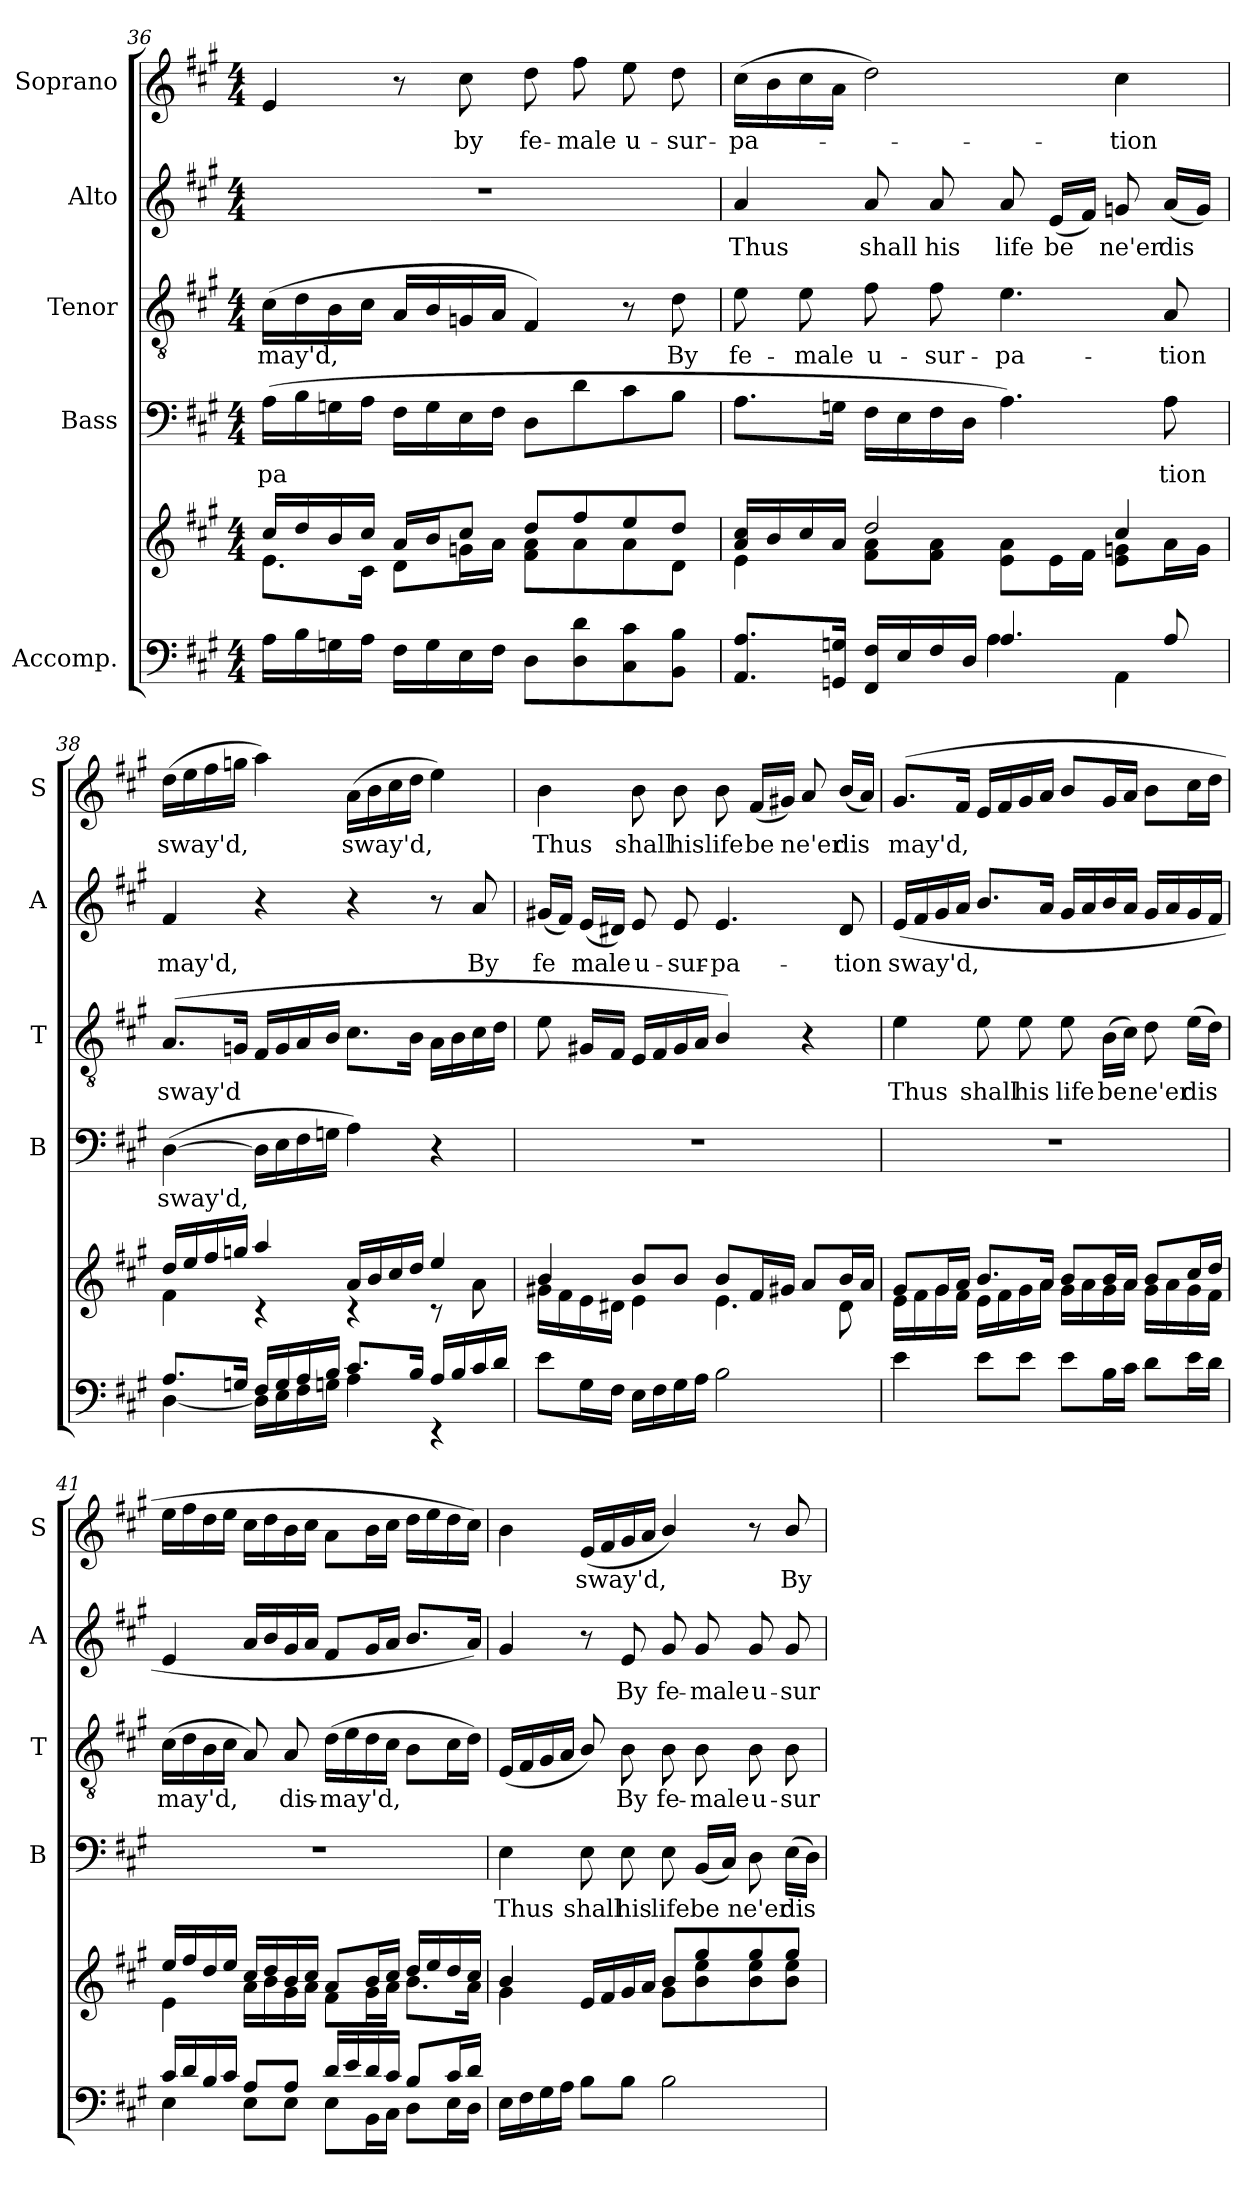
**kern	**kern	**kern	**text	**kern	**text	**kern	**text	**kern	**text
*part5	*part5	*part4	*part4	*part3	*part3	*part2	*part2	*part1	*part1
*staff6	*staff5	*staff4	*staff4	*staff3	*staff3	*staff2	*staff2	*staff1	*staff1
*I"Accomp.	*	*I"Bass	*	*I"Tenor	*	*I"Alto	*	*I"Soprano	*
*	*	*I'B	*	*I'T	*	*I'A	*	*I'S	*
!!LO:LB:g=z
*clefF4	*clefG2	*clefF4	*	*clefGv2	*	*clefG2	*	*clefG2	*
*k[f#c#g#]	*k[f#c#g#]	*k[f#c#g#]	*	*k[f#c#g#]	*	*k[f#c#g#]	*	*k[f#c#g#]	*
*A:	*A:	*A:	*	*A:	*	*A:	*	*A:	*
*M4/4	*M4/4	*M4/4	*	*M4/4	*	*M4/4	*	*M4/4	*
=36	=36	=36	=36	=36	=36	=36	=36	=36	=36
*^	*^	*	*	*	*	*	*	*	*
!	!	!	!	!	!LO:LY:b	!	!LO:LY:b	!	!	!	!
1ryy	16A\LL	16cc#/LL	8.e\L	(>16A\LL	-pa­	(>16c#\LL	-may'd,	1r	.	4e/	.
.	16B\	16dd/	.	16B\	.	16d\	.	.	.	.	.
.	16Gn\	16b/	.	16Gn\	.	16B\	.	.	.	.	.
.	16A\JJ	16cc#/JJ	16c#\Jk	16A\JJ	.	16c#\JJ	.	.	.	.	.
.	16F#\LL	16a/LL	8d\L	16F#\LL	.	16A/LL	.	.	.	8r	.
.	16G\	16b/J	.	16G\	.	16B/	.	.	.	.	.
!	!	!	!	!	!	!	!	!	!	!	!LO:LY:b
.	16E\	8cc#/J	16gn\L	16E\	.	16Gn/	.	.	.	8cc#\	by
.	16F#\JJ	.	16a\JJ	16F#\JJ	.	16A/JJ	.	.	.	.	.
!	!	!	!	!	!	!	!	!	!	!	!LO:LY:b
.	8D\L	8dd/L	8f#\ 8a\L	8D\L	.	4F#/)	.	.	.	8dd\	fe-
!	!	!	!	!	!	!	!	!	!	!	!LO:LY:b
.	8D\ 8d\	8ff#/	8a\	8d\	.	.	.	.	.	8ff#\	-male
!	!	!	!	!	!	!	!	!	!	!	!LO:LY:b
.	8C#\ 8c#\	8ee/	8a\	8c#\	.	8r	.	.	.	8ee\	u-
!	!	!	!	!	!	!	!LO:LY:b	!	!	!	!LO:LY:b
.	8BB\ 8B\J	8dd/J	8d\J	8B\J	.	8d\	By	.	.	8dd\	-sur-
=37	=37	=37	=37	=37	=37	=37	=37	=37	=37	=37	=37
!	!	!	!	!	!	!	!LO:LY:b	!	!LO:LY:b	!	!LO:LY:b
8.AA/ 8.A/L	2ryy	16a/ 16cc#/LL	4e\	8.A\L	.	8e\	fe-	4a/	Thus	(>16cc#\LL	-pa-
.	.	16b/	.	.	.	.	.	.	.	16b\	.
!	!	!	!	!	!	!	!LO:LY:b	!	!	!	!
.	.	16cc#/	.	.	.	8e\	-male	.	.	16cc#\	.
16GGn/ 16Gn/Jk	.	16a/JJ	.	16Gn\Jk	.	.	.	.	.	16a\JJ	.
!	!	!	!	!	!	!	!LO:LY:b	!	!LO:LY:b	!	!
16FF#/ 16F#/LL	.	2dd/	8f#\ 8a\L	16F#\LL	.	8f#\	u-	8a/	shall	2dd\)	.
16E/	.	.	.	16E\	.	.	.	.	.	.	.
!	!	!	!	!	!	!	!LO:LY:b	!	!LO:LY:b	!	!
16F#/	.	.	8f#\ 8a\J	16F#\	.	8f#\	-sur-	8a/	his	.	.
16D/JJ	.	.	.	16D\JJ	.	.	.	.	.	.	.
!	!	!	!	!	!	!	!LO:LY:b	!	!LO:LY:b	!	!
4.A/	4A\	.	8e\ 8a\L	4.A\)	.	4.e\	-pa-	8a/	life	.	.
!	!	!	!	!	!	!	!	!	!LO:LY:b	!	!
.	.	.	16e\L	.	.	.	.	(<16e/LL	be	.	.
.	.	.	16f#\JJ	.	.	.	.	16f#/JJ)	.	.	.
!	!	!	!	!	!	!	!	!	!LO:LY:b	!	!LO:LY:b
.	4AA\	4cc#/	8e\ 8gn\L	.	.	.	.	8gn/	ne'er	4cc#\	-tion
!	!	!	!	!	!LO:LY:b	!	!LO:LY:b	!	!LO:LY:b	!	!
8A/	.	.	16a\L	8A\	tion	8A/	-tion	(<16a/LL	dis­	.	.
.	.	.	16g\JJ	.	.	.	.	16g/JJ)	.	.	.
!!LO:LB:g=z
=38	=38	=38	=38	=38	=38	=38	=38	=38	=38	=38	=38
!	!	!	!	!	!LO:LY:b	!	!LO:LY:b	!	!LO:LY:b	!	!LO:LY:b
8.A/L	[<4D\	16dd/LL	4f#\	(>[4D\	sway'd,	(<8.A/L	sway'd	4f#/	may'd,	(>16dd\LL	sway'd,
.	.	16ee/	.	.	.	.	.	.	.	16ee\	.
.	.	16ff#/	.	.	.	.	.	.	.	16ff#\	.
16Gn/Jk	.	16ggn/JJ	.	.	.	16Gn/Jk	.	.	.	16ggn\JJ	.
16F#/LL	16D\LL]	4aa/	4rc	16D\LL]	.	16F#/LL	.	4r	.	4aa\)	.
16G/	16E\	.	.	16E\	.	16G/	.	.	.	.	.
16A/	16F#\	.	.	16F#\	.	16A/	.	.	.	.	.
16B/JJ	16Gn\JJ	.	.	16Gn\JJ	.	16B/JJ	.	.	.	.	.
!	!	!	!	!	!	!	!	!	!	!	!LO:LY:b
8.c#/L	4A\	16a/LL	4rc	4A\)	.	8.c#\L	.	4r	.	(>16a\LL	sway'd,
.	.	16b/	.	.	.	.	.	.	.	16b\	.
.	.	16cc#/	.	.	.	.	.	.	.	16cc#\	.
16B/Jk	.	16dd/JJ	.	.	.	16B\Jk	.	.	.	16dd\JJ	.
16A/LL	4rEE	4ee/	8rc	4r	.	16A\LL	.	8r	.	4ee\)	.
16B/	.	.	.	.	.	16B\	.	.	.	.	.
!	!	!	!	!	!	!	!	!	!LO:LY:b	!	!
16c#/	.	.	8a\	.	.	16c#\	.	8a/	By	.	.
16d/JJ	.	.	.	.	.	16d\JJ	.	.	.	.	.
=39	=39	=39	=39	=39	=39	=39	=39	=39	=39	=39	=39
!	!	!	!	!	!	!	!	!	!LO:LY:b	!	!LO:LY:b
8e\L	1ryy	4b/	16g#X\LL	1r	.	8e\	.	(<16g#X/LL	fe­	4b\	Thus
.	.	.	16f#\	.	.	.	.	16f#/JJ)	.	.	.
!	!	!	!	!	!	!	!	!	!LO:LY:b	!	!
16G#\L	.	.	16e\	.	.	16G#X/LL	.	(<16e/LL	male	.	.
16F#\JJ	.	.	16d#X\JJ	.	.	16F#/JJ	.	16d#X/JJ)	.	.	.
!	!	!	!	!	!	!	!	!	!LO:LY:b	!	!LO:LY:b
16E\LL	.	8b/L	4e\	.	.	16E/LL	.	8e/	u-	8b\	shall
16F#\	.	.	.	.	.	16F#/	.	.	.	.	.
!	!	!	!	!	!	!	!	!	!LO:LY:b	!	!LO:LY:b
16G#\	.	8b/J	.	.	.	16G#/	.	8e/	-sur-	8b\	his
16A\JJ	.	.	.	.	.	16A/JJ	.	.	.	.	.
!	!	!	!	!	!	!	!	!	!LO:LY:b	!	!LO:LY:b
2B\	.	8b/L	4.e\	.	.	4B/)	.	4.e/	-pa-	8b\	life
!	!	!	!	!	!	!	!	!	!	!	!LO:LY:b
.	.	16f#/L	.	.	.	.	.	.	.	(<16f#/LL	be
.	.	16g#X/JJ	.	.	.	.	.	.	.	16g#X/JJ)	.
!	!	!	!	!	!	!	!	!	!	!	!LO:LY:b
.	.	8a/L	.	.	.	4r	.	.	.	8a/	ne'er
!	!	!	!	!	!	!	!	!	!LO:LY:b	!	!LO:LY:b
.	.	16b/L	8d#\	.	.	.	.	8d#/	-tion	(<16b/LL	dis­
.	.	16a/JJ	.	.	.	.	.	.	.	16a/JJ)	.
!!LO:PB:g=z
=40	=40	=40	=40	=40	=40	=40	=40	=40	=40	=40	=40
!	!	!	!	!	!	!	!LO:LY:b	!	!LO:LY:b	!	!LO:LY:b
4e\	2ryy	8g#/L	16e\LL	1r	.	4e\	Thus	(<16e/LL	sway'd,	(<8.g#/L	may'd,
.	.	.	16f#\	.	.	.	.	16f#/	.	.	.
.	.	16g#/L	16g#\	.	.	.	.	16g#/	.	.	.
.	.	16a/JJ	16f#\JJ	.	.	.	.	16a/JJ	.	16f#/Jk	.
!	!	!	!	!	!	!	!LO:LY:b	!	!	!	!
8e\L	.	8.b/L	16e\LL	.	.	8e\	shall	8.b/L	.	16e/LL	.
.	.	.	16f#\	.	.	.	.	.	.	16f#/	.
!	!	!	!	!	!	!	!LO:LY:b	!	!	!	!
8e\J	.	.	16g#\	.	.	8e\	his	.	.	16g#/	.
.	.	16a/Jk	16a\JJ	.	.	.	.	16a/Jk	.	16a/JJ	.
!	!	!	!	!	!	!	!LO:LY:b	!	!	!	!
8e\L	2ryy	8b/L	16g#\LL	.	.	8e\	life	16g#/LL	.	8b/L	.
.	.	.	16a\	.	.	.	.	16a/	.	.	.
!	!	!	!	!	!	!	!LO:LY:b	!	!	!	!
16B\L	.	16b/L	16g#\	.	.	(>16B\LL	be	16b/	.	16g#/L	.
16c#\JJ	.	16a/JJ	16a\JJ	.	.	16c#\JJ)	.	16a/JJ	.	16a/JJ	.
!	!	!	!	!	!	!	!LO:LY:b	!	!	!	!
8d\L	.	8b/L	16g#\LL	.	.	8d\	ne'er	16g#/LL	.	8b\L	.
.	.	.	16a\	.	.	.	.	16a/	.	.	.
!	!	!	!	!	!	!	!LO:LY:b	!	!	!	!
16e\L	.	16cc#/L	16g#\	.	.	(>16e\LL	dis­	16g#/	.	16cc#\L	.
16d\JJ	.	16dd/JJ	16f#\JJ	.	.	16d\JJ)	.	16f#/JJ	.	16dd\JJ	.
=41	=41	=41	=41	=41	=41	=41	=41	=41	=41	=41	=41
!	!	!	!	!	!	!	!LO:LY:b	!	!	!	!
16c#/LL	4E\	16ee/LL	4e\	1r	.	(>16c#\LL	may'd,	4e/	.	16ee\LL	.
16d/	.	16ff#/	.	.	.	16d\	.	.	.	16ff#\	.
16B/	.	16dd/	.	.	.	16B\	.	.	.	16dd\	.
16c#/JJ	.	16ee/JJ	.	.	.	16c#\JJ	.	.	.	16ee\JJ	.
8A/L	8E\L	16cc#/LL	16a\LL	.	.	8A/)	.	16a/LL	.	16cc#\LL	.
.	.	16dd/	16b\	.	.	.	.	16b/	.	16dd\	.
!	!	!	!	!	!	!	!LO:LY:b	!	!	!	!
8A/J	8E\J	16b/	16g#\	.	.	8A/	dis-	16g#/	.	16b\	.
.	.	16cc#/JJ	16a\JJ	.	.	.	.	16a/JJ	.	16cc#\JJ	.
!	!	!	!	!	!	!	!LO:LY:b	!	!	!	!
16d/LL	8E\L	8a/L	8f#\L	.	.	(>16d\LL	-may'd,	8f#/L	.	8a\L	.
16e/	.	.	.	.	.	16e\	.	.	.	.	.
16d/	16BB\L	16b/L	16g#\L	.	.	16d\	.	16g#/L	.	16b\L	.
16c#/JJ	16C#\JJ	16cc#/JJ	16a\JJ	.	.	16c#\JJ	.	16a/JJ	.	16cc#\JJ	.
8B/L	8D\L	16dd/LL	8.b\L	.	.	8B\L	.	8.b/L	.	16dd\LL	.
.	.	16ee/	.	.	.	.	.	.	.	16ee\	.
16c#/L	16E\L	16dd/	.	.	.	16c#\L	.	.	.	16dd\	.
16d/JJ	16D\JJ	16cc#/JJ	16a\Jk	.	.	16d\JJ)	.	16a/Jk)	.	16cc#\JJ)	.
!!LO:LB:g=z
=42	=42	=42	=42	=42	=42	=42	=42	=42	=42	=42	=42
!	!	!	!	!	!LO:LY:b	!	!	!	!	!	!
*v	*v	*	*	*	*	*	*	*	*	*	*
16E\LL	4b/	4g#\	4E\	Thus	(<16E/LL	.	4g#/	.	4b\	.
16F#\	.	.	.	.	16F#/	.	.	.	.	.
16G#\	.	.	.	.	16G#/	.	.	.	.	.
16A\JJ	.	.	.	.	16A/JJ	.	.	.	.	.
!	!	!	!	!LO:LY:b	!	!	!	!	!	!LO:LY:b
8B\L	16e/LL	4ryy	8E\	shall	8B/)	.	8r	.	(<16e/LL	sway'd,
.	16f#/	.	.	.	.	.	.	.	16f#/	.
!	!	!	!	!LO:LY:b	!	!LO:LY:b	!	!LO:LY:b	!	!
8B\J	16g#/	.	8E\	his	8B\	By	8e/	By	16g#/	.
.	16a/JJ	.	.	.	.	.	.	.	16a/JJ	.
!	!	!	!	!LO:LY:b	!	!LO:LY:b	!	!LO:LY:b	!	!
2B\	8b/L	8g#\L	8E\	life	8B\	fe-	8g#/	fe-	4b/)	.
!	!	!	!	!LO:LY:b	!	!LO:LY:b	!	!LO:LY:b	!	!
.	8gg#/	8b\ 8ee\	(<16BB/LL	be	8B\	-male	8g#/	-male	.	.
.	.	.	16C#/JJ)	.	.	.	.	.	.	.
!	!	!	!	!LO:LY:b	!	!LO:LY:b	!	!LO:LY:b	!	!
.	8gg#/	8b\ 8ee\	8D\	ne'er	8B\	u-	8g#/	u-	8r	.
!	!	!	!	!LO:LY:b	!	!LO:LY:b	!	!LO:LY:b	!	!LO:LY:b
.	8gg#/J	8b\ 8ee\J	(>16E\LL	dis­	8B\	-sur-	8g#/	-sur-	8b/	By
.	.	.	16D\JJ)	.	.	.	.	.	.	.
*	*v	*v	*	*	*	*	*	*	*	*
=	=	=	=	=	=	=	=	=	=
*-	*-	*-	*-	*-	*-	*-	*-	*-	*-
